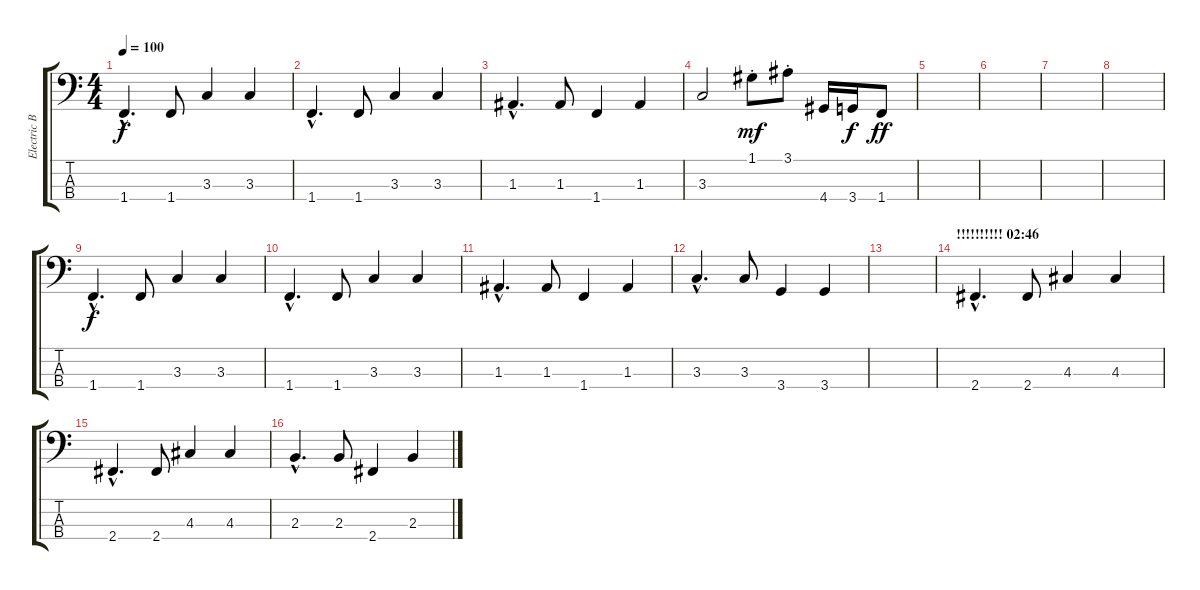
\track ("Electric Bass/Bautatrumma" "Electric B") {instrument electricbassfinger}
\staff {score tabs}
\tuning (G2 D2 A1 E1) {hide}
\ts (4 4)
\tempo 100
\clef f4
\ks c
1.4{hac}.4{d dy f} 1.4.8 3.3.4 3.3.4 |
1.4{hac}.4{d} 1.4.8 3.3.4 3.3.4 |
1.3{hac}.4{d} 1.3.8 1.4.4 1.3.4 |
3.3.2 1.1{st}.8{dy mf} 3.1{st}.8 4.4.16 3.4.16{dy f} 1.4.8{dy ff} |
\section ("" "")
|
|
|
|
1.4{hac}.4{d dy f volume 13 instrument electricbassfinger} 1.4.8 3.3.4 3.3.4 |
1.4{hac}.4{d} 1.4.8 3.3.4 3.3.4 |
1.3{hac}.4{d} 1.3.8 1.4.4 1.3.4 |
3.3{hac}.4{d} 3.3.8 3.4.4 3.4.4 |
|
\section ("" "!!!!!!!!!! 02:46")
2.4{hac}.4{d volume 13 instrument electricbassfinger} 2.4.8 4.3.4 4.3.4 |
2.4{hac}.4{d} 2.4.8 4.3.4 4.3.4 |
2.3{hac}.4{d} 2.3.8 2.4.4 2.3.4
